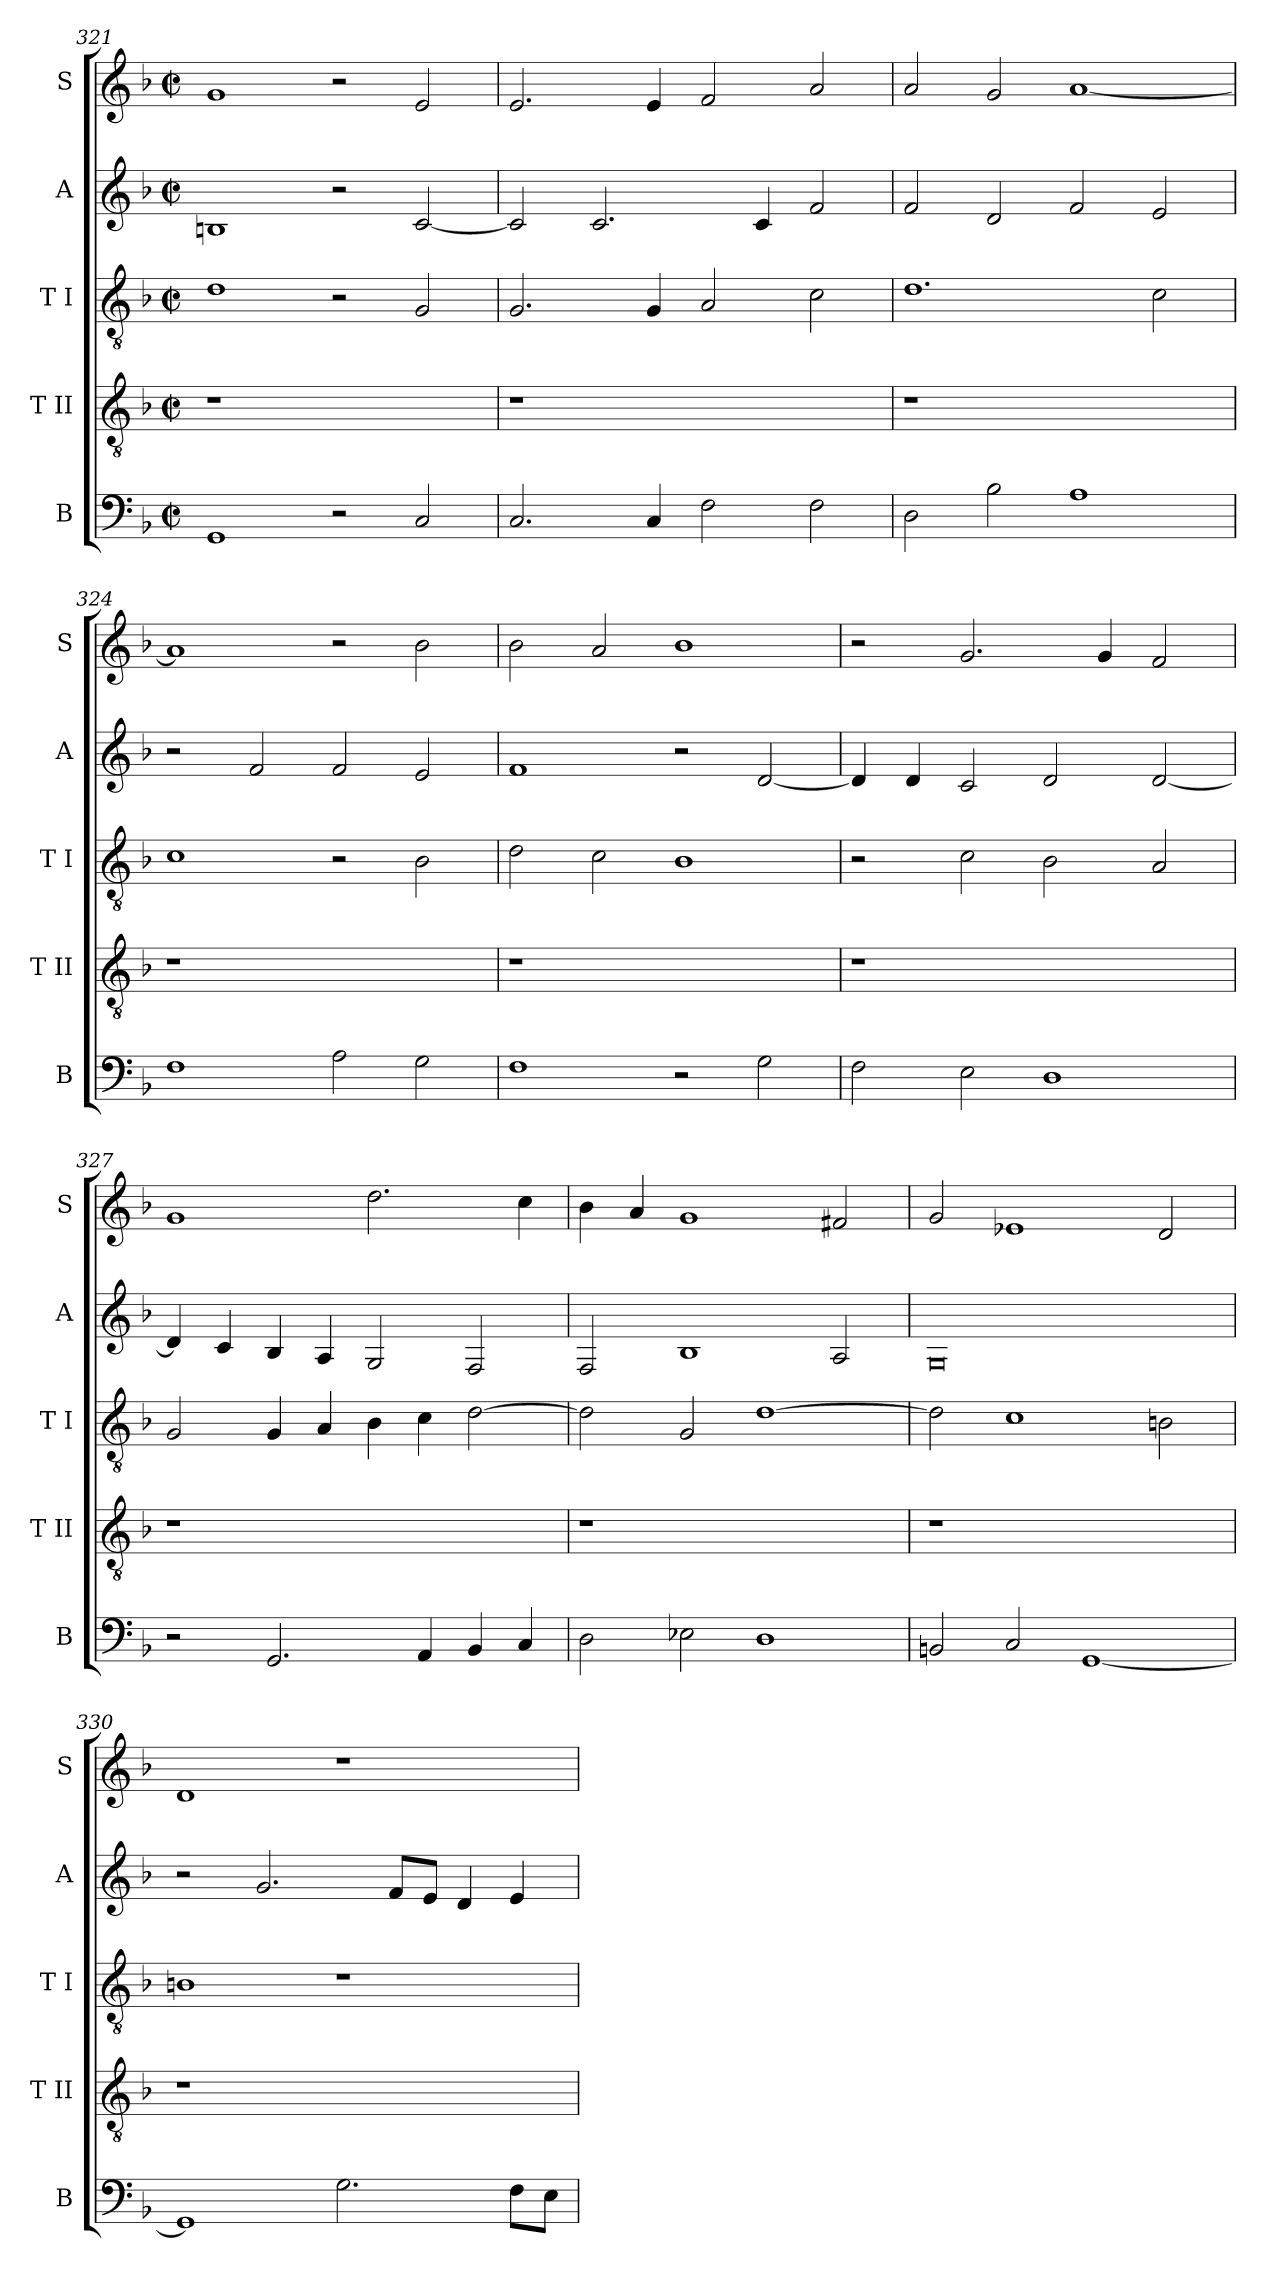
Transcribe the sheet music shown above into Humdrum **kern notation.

**kern	**kern	**kern	**kern	**kern
*part5	*part4	*part3	*part2	*part1
*staff5	*staff4	*staff3	*staff2	*staff1
*I"B	*I"T II	*I"T I	*I"A	*I"S
*I'B	*I'T II	*I'T I	*I'A	*I'S
!!LO:LB:g=z
*clefF4	*clefGv2	*clefGv2	*clefG2	*clefG2
*k[b-]	*k[b-]	*k[b-]	*k[b-]	*k[b-]
*F:	*F:	*F:	*F:	*F:
*M2/2	*M2/2	*M2/2	*M2/2	*M2/2
*met(c|)	*met(c|)	*met(c|)	*met(c|)	*met(c|)
=321	=321	=321	=321	=321
1GG	1r	1d	1Bn	1g
2r	1ryy	2r	2r	2r
2C/	.	2G/	[<2c/	2e/
=322	=322	=322	=322	=322
2.C/	1r	2.G/	2c/]	2.e/
.	.	.	2.c/	.
4C/	.	4G/	.	4e/
2F\	1ryy	2A/	.	2f/
.	.	.	4c/	.
2F\	.	2c\	2f/	2a/
=323	=323	=323	=323	=323
2D\	1r	1.d	2f/	2a/
2B-\	.	.	2d/	2g/
1A	1ryy	.	2f/	[<1a
.	.	2c\	2e/	.
=324	=324	=324	=324	=324
1F	1r	1c	2r	1a]
.	.	.	2f/	.
2A\	1ryy	2r	2f/	2r
2G\	.	2B-\	2e/	2b-\
=325	=325	=325	=325	=325
1F	1r	2d\	1f	2b-\
.	.	2c\	.	2a/
2r	1ryy	1B-	2r	1b-
2G\	.	.	[<2d/	.
=326	=326	=326	=326	=326
2F\	1r	2r	4d/]	2r
.	.	.	4d/	.
2E\	.	2c\	2c/	2.g/
1D	1ryy	2B-\	2d/	.
.	.	.	.	4g/
.	.	2A/	[<2d/	2f/
!!LO:LB:g=z
=327	=327	=327	=327	=327
2r	1r	2G/	4d/]	1g
.	.	.	4c/	.
2.GG/	.	4G/	4B-/	.
.	.	4A/	4A/	.
.	1ryy	4B-\	2G/	2.dd\
4AA/	.	4c\	.	.
4BB-/	.	[>2d\	2F/	.
4C/	.	.	.	4cc\
=328	=328	=328	=328	=328
2D\	1r	2d\]	2F/	4b-\
.	.	.	.	4a/
2E-X\	.	2G/	1B-	1g
1D	1ryy	[>1d	.	.
.	.	.	2A/	2f#X/
=329	=329	=329	=329	=329
2BBn/	1r	2d\]	0G	2g/
2C/	.	1c	.	1e-X
[<1GG	1ryy	.	.	.
.	.	2Bn\	.	2d/
=330	=330	=330	=330	=330
1GG]	1r	1Bn	2r	1d
.	.	.	2.g/	.
2.G\	1ryy	1r	.	1r
.	.	.	8f/L	.
.	.	.	8e/J	.
.	.	.	4d/	.
8F\L	.	.	4e/	.
8E\J	.	.	.	.
=	=	=	=	=
*-	*-	*-	*-	*-
